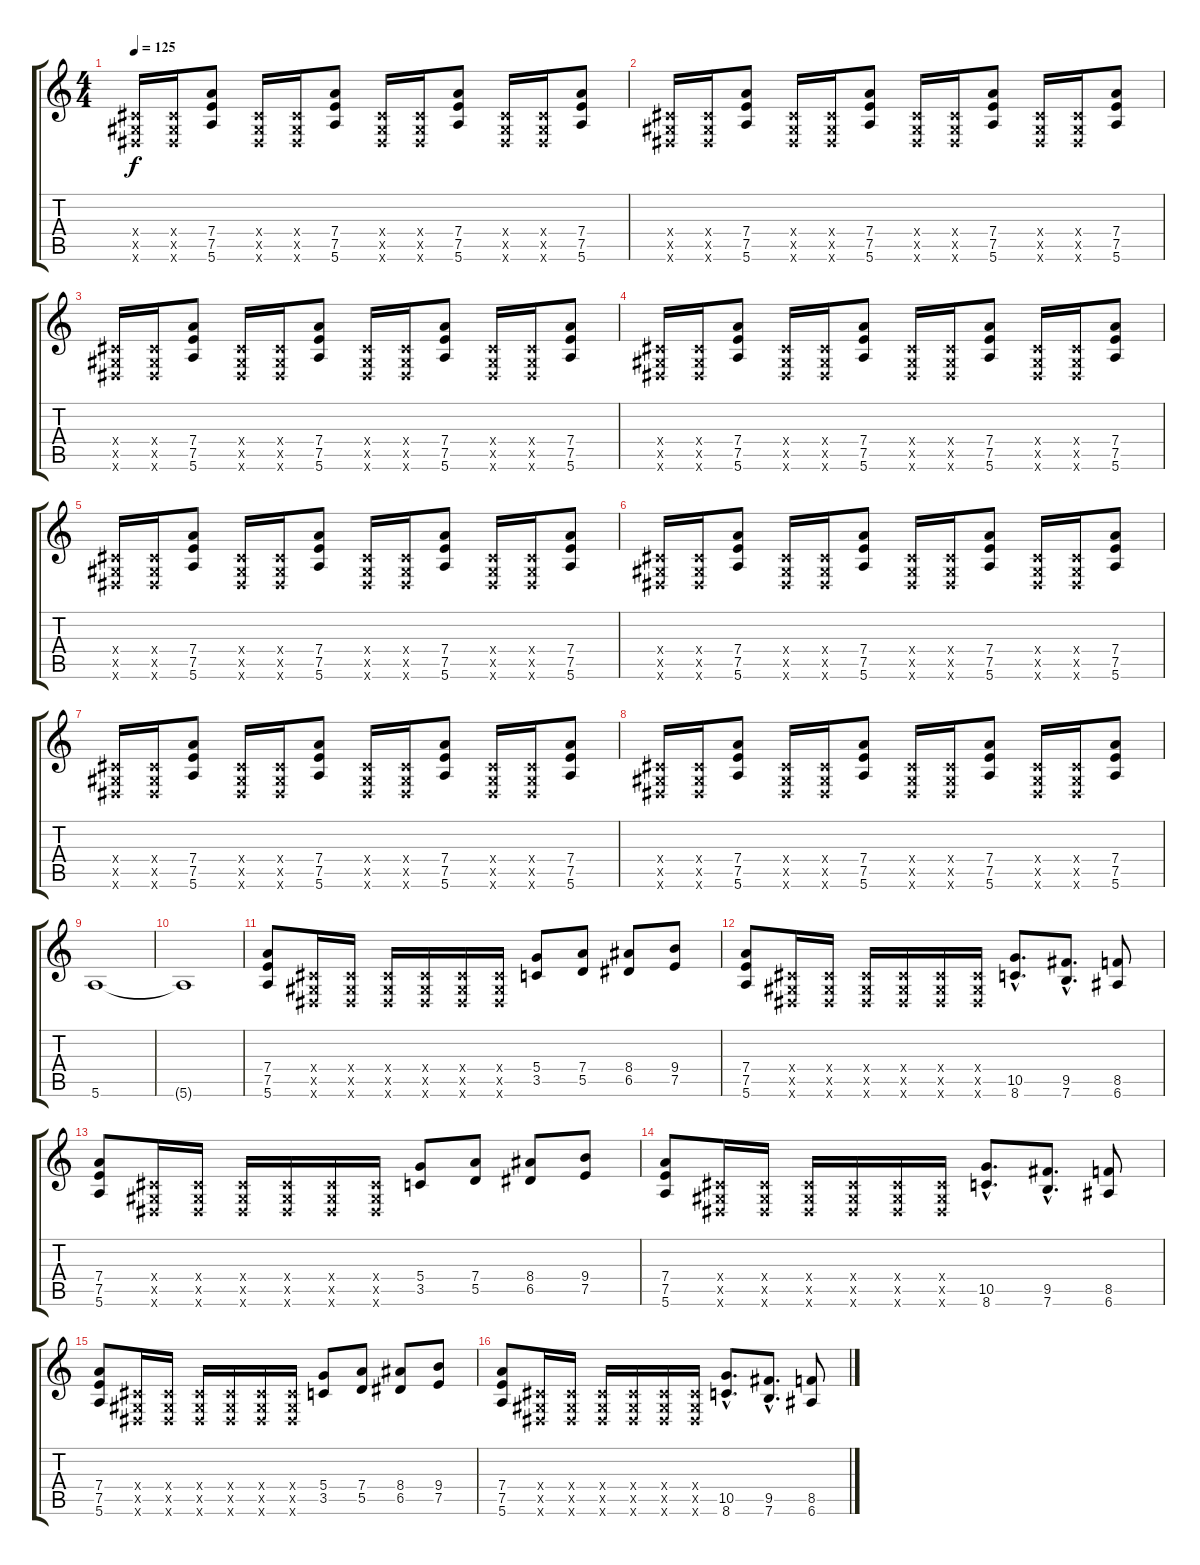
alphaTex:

\track "" {instrument distortionguitar}
\staff {score tabs}
\tuning (E4 B3 G3 D3 A2 E2) {hide}
\ts (4 4)
\tempo 125
\clef g2
\ks c
(-1.4{x} -1.5{x} -1.6{x}).16{dy f} (-1.4{x} -1.5{x} -1.6{x}).16 (7.4 7.5 5.6).8 (-1.4{x} -1.5{x} -1.6{x}).16 (-1.4{x} -1.5{x} -1.6{x}).16 (7.4 7.5 5.6).8 (-1.4{x} -1.5{x} -1.6{x}).16 (-1.4{x} -1.5{x} -1.6{x}).16 (7.4 7.5 5.6).8 (-1.4{x} -1.5{x} -1.6{x}).16 (-1.4{x} -1.5{x} -1.6{x}).16 (7.4 7.5 5.6).8 |
(-1.4{x} -1.5{x} -1.6{x}).16 (-1.4{x} -1.5{x} -1.6{x}).16 (7.4 7.5 5.6).8 (-1.4{x} -1.5{x} -1.6{x}).16 (-1.4{x} -1.5{x} -1.6{x}).16 (7.4 7.5 5.6).8 (-1.4{x} -1.5{x} -1.6{x}).16 (-1.4{x} -1.5{x} -1.6{x}).16 (7.4 7.5 5.6).8 (-1.4{x} -1.5{x} -1.6{x}).16 (-1.4{x} -1.5{x} -1.6{x}).16 (7.4 7.5 5.6).8 |
(-1.4{x} -1.5{x} -1.6{x}).16 (-1.4{x} -1.5{x} -1.6{x}).16 (7.4 7.5 5.6).8 (-1.4{x} -1.5{x} -1.6{x}).16 (-1.4{x} -1.5{x} -1.6{x}).16 (7.4 7.5 5.6).8 (-1.4{x} -1.5{x} -1.6{x}).16 (-1.4{x} -1.5{x} -1.6{x}).16 (7.4 7.5 5.6).8 (-1.4{x} -1.5{x} -1.6{x}).16 (-1.4{x} -1.5{x} -1.6{x}).16 (7.4 7.5 5.6).8 |
(-1.4{x} -1.5{x} -1.6{x}).16 (-1.4{x} -1.5{x} -1.6{x}).16 (7.4 7.5 5.6).8 (-1.4{x} -1.5{x} -1.6{x}).16 (-1.4{x} -1.5{x} -1.6{x}).16 (7.4 7.5 5.6).8 (-1.4{x} -1.5{x} -1.6{x}).16 (-1.4{x} -1.5{x} -1.6{x}).16 (7.4 7.5 5.6).8 (-1.4{x} -1.5{x} -1.6{x}).16 (-1.4{x} -1.5{x} -1.6{x}).16 (7.4 7.5 5.6).8 |
(-1.4{x} -1.5{x} -1.6{x}).16 (-1.4{x} -1.5{x} -1.6{x}).16 (7.4 7.5 5.6).8 (-1.4{x} -1.5{x} -1.6{x}).16 (-1.4{x} -1.5{x} -1.6{x}).16 (7.4 7.5 5.6).8 (-1.4{x} -1.5{x} -1.6{x}).16 (-1.4{x} -1.5{x} -1.6{x}).16 (7.4 7.5 5.6).8 (-1.4{x} -1.5{x} -1.6{x}).16 (-1.4{x} -1.5{x} -1.6{x}).16 (7.4 7.5 5.6).8 |
(-1.4{x} -1.5{x} -1.6{x}).16 (-1.4{x} -1.5{x} -1.6{x}).16 (7.4 7.5 5.6).8 (-1.4{x} -1.5{x} -1.6{x}).16 (-1.4{x} -1.5{x} -1.6{x}).16 (7.4 7.5 5.6).8 (-1.4{x} -1.5{x} -1.6{x}).16 (-1.4{x} -1.5{x} -1.6{x}).16 (7.4 7.5 5.6).8 (-1.4{x} -1.5{x} -1.6{x}).16 (-1.4{x} -1.5{x} -1.6{x}).16 (7.4 7.5 5.6).8 |
(-1.4{x} -1.5{x} -1.6{x}).16 (-1.4{x} -1.5{x} -1.6{x}).16 (7.4 7.5 5.6).8 (-1.4{x} -1.5{x} -1.6{x}).16 (-1.4{x} -1.5{x} -1.6{x}).16 (7.4 7.5 5.6).8 (-1.4{x} -1.5{x} -1.6{x}).16 (-1.4{x} -1.5{x} -1.6{x}).16 (7.4 7.5 5.6).8 (-1.4{x} -1.5{x} -1.6{x}).16 (-1.4{x} -1.5{x} -1.6{x}).16 (7.4 7.5 5.6).8 |
(-1.4{x} -1.5{x} -1.6{x}).16 (-1.4{x} -1.5{x} -1.6{x}).16 (7.4 7.5 5.6).8 (-1.4{x} -1.5{x} -1.6{x}).16 (-1.4{x} -1.5{x} -1.6{x}).16 (7.4 7.5 5.6).8 (-1.4{x} -1.5{x} -1.6{x}).16 (-1.4{x} -1.5{x} -1.6{x}).16 (7.4 7.5 5.6).8 (-1.4{x} -1.5{x} -1.6{x}).16 (-1.4{x} -1.5{x} -1.6{x}).16 (7.4 7.5 5.6).8 |
5.6.1 |
5.6{t}.1 |
(7.4 7.5 5.6).8 (-1.4{x} -1.5{x} -1.6{x}).16 (-1.4{x} -1.5{x} -1.6{x}).16 (-1.4{x} -1.5{x} -1.6{x}).16 (-1.4{x} -1.5{x} -1.6{x}).16 (-1.4{x} -1.5{x} -1.6{x}).16 (-1.4{x} -1.5{x} -1.6{x}).16 (5.4 3.5).8 (7.4 5.5).8 (8.4 6.5).8 (9.4 7.5).8 |
(7.4 7.5 5.6).8 (-1.4{x} -1.5{x} -1.6{x}).16 (-1.4{x} -1.5{x} -1.6{x}).16 (-1.4{x} -1.5{x} -1.6{x}).16 (-1.4{x} -1.5{x} -1.6{x}).16 (-1.4{x} -1.5{x} -1.6{x}).16 (-1.4{x} -1.5{x} -1.6{x}).16 (10.5{hac} 8.6{hac}).8{d} (9.5{hac} 7.6{hac}).8{d} (8.5 6.6).8 |
(7.4 7.5 5.6).8 (-1.4{x} -1.5{x} -1.6{x}).16 (-1.4{x} -1.5{x} -1.6{x}).16 (-1.4{x} -1.5{x} -1.6{x}).16 (-1.4{x} -1.5{x} -1.6{x}).16 (-1.4{x} -1.5{x} -1.6{x}).16 (-1.4{x} -1.5{x} -1.6{x}).16 (5.4 3.5).8 (7.4 5.5).8 (8.4 6.5).8 (9.4 7.5).8 |
(7.4 7.5 5.6).8 (-1.4{x} -1.5{x} -1.6{x}).16 (-1.4{x} -1.5{x} -1.6{x}).16 (-1.4{x} -1.5{x} -1.6{x}).16 (-1.4{x} -1.5{x} -1.6{x}).16 (-1.4{x} -1.5{x} -1.6{x}).16 (-1.4{x} -1.5{x} -1.6{x}).16 (10.5{hac} 8.6{hac}).8{d} (9.5{hac} 7.6{hac}).8{d} (8.5 6.6).8 |
(7.4 7.5 5.6).8 (-1.4{x} -1.5{x} -1.6{x}).16 (-1.4{x} -1.5{x} -1.6{x}).16 (-1.4{x} -1.5{x} -1.6{x}).16 (-1.4{x} -1.5{x} -1.6{x}).16 (-1.4{x} -1.5{x} -1.6{x}).16 (-1.4{x} -1.5{x} -1.6{x}).16 (5.4 3.5).8 (7.4 5.5).8 (8.4 6.5).8 (9.4 7.5).8 |
(7.4 7.5 5.6).8 (-1.4{x} -1.5{x} -1.6{x}).16 (-1.4{x} -1.5{x} -1.6{x}).16 (-1.4{x} -1.5{x} -1.6{x}).16 (-1.4{x} -1.5{x} -1.6{x}).16 (-1.4{x} -1.5{x} -1.6{x}).16 (-1.4{x} -1.5{x} -1.6{x}).16 (10.5{hac} 8.6{hac}).8{d} (9.5{hac} 7.6{hac}).8{d} (8.5 6.6).8
